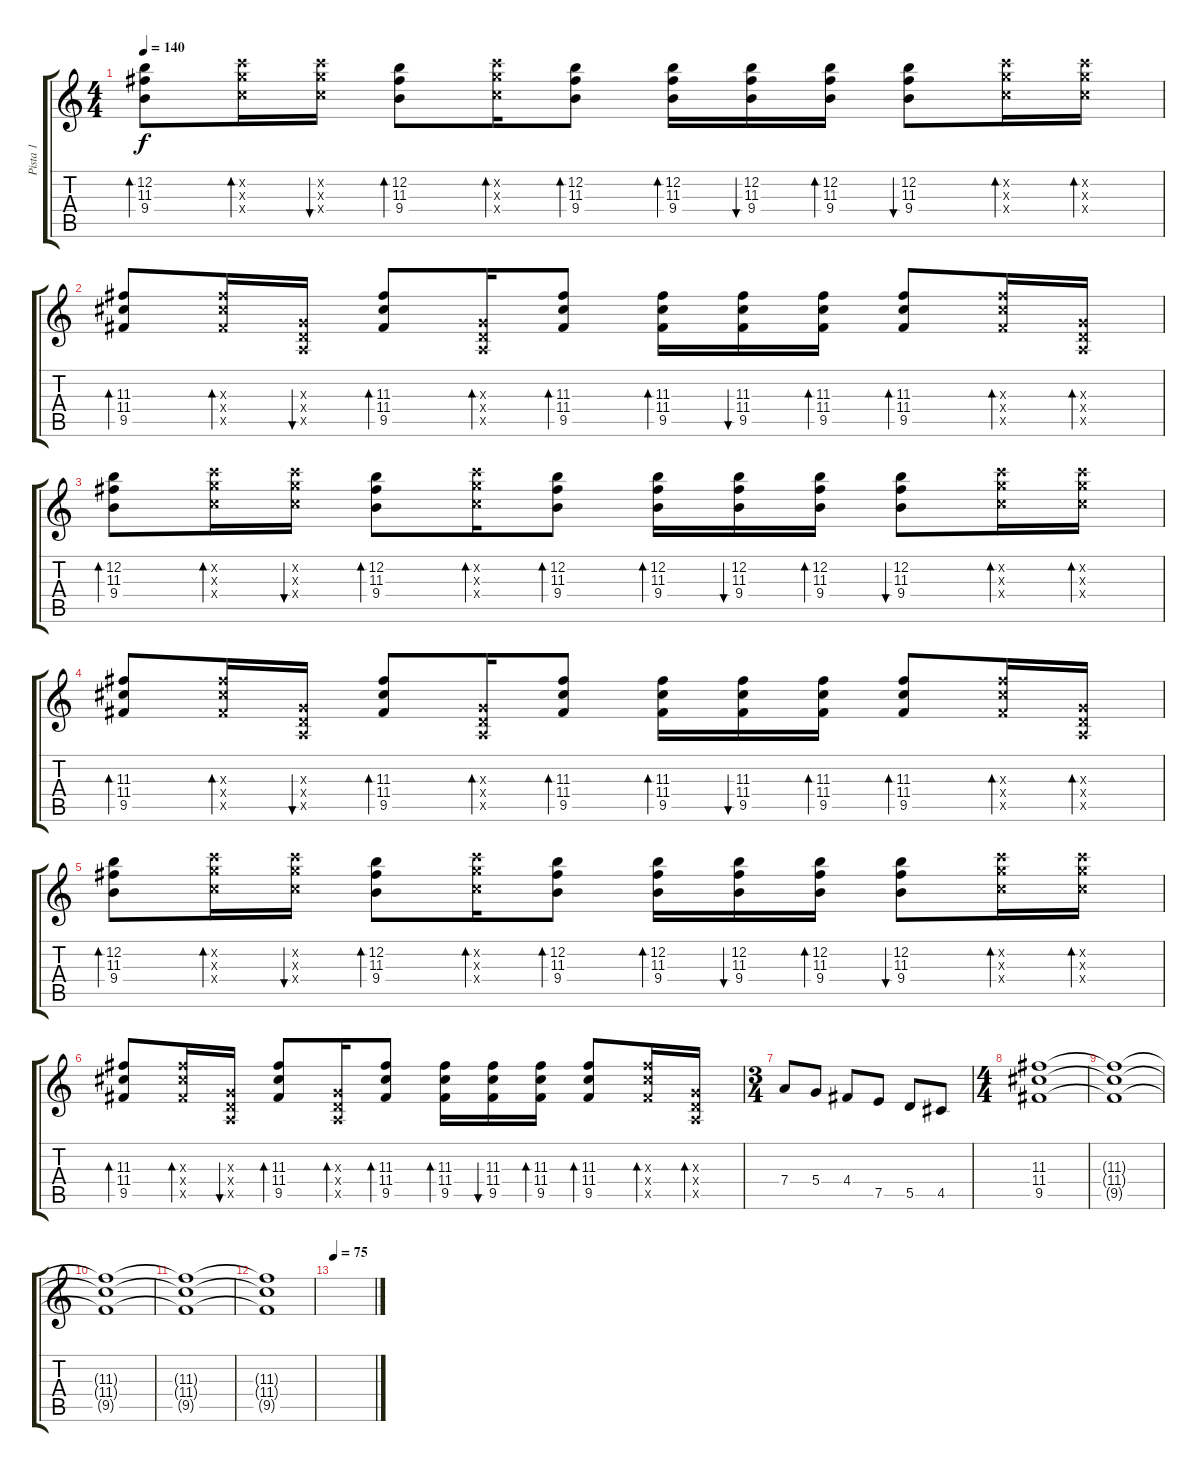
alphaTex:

\track ("Pista 1" "Pista 1") {instrument overdrivenguitar}
\staff {score tabs}
\tuning (E4 B3 G3 D3 A2 E2) {hide}
\ts (4 4)
\tempo 140
\clef g2
\ks c
(12.2 11.3 9.4).8{bd 60 dy f} (13.2{x} 12.3{x} 10.4{x}).16{bd 60} (13.2{x} 12.3{x} 10.4{x}).16{bu 60} (12.2 11.3 9.4).8{bd 60} (13.2{x} 12.3{x} 10.4{x}).16{bd 60} (12.2 11.3 9.4).8{bd 60} (12.2 11.3 9.4).16{bd 60} (12.2 11.3 9.4).16{bu 60} (12.2 11.3 9.4).16{bd 60} (12.2 11.3 9.4).8{bu 60} (13.2{x} 12.3{x} 10.4{x}).16{bd 60} (13.2{x} 12.3{x} 10.4{x}).16{bd 60} |
(11.3 11.4 9.5).8{bd 60} (11.3{x} 11.4{x} 9.5{x}).16{bd 60} (0.3{x} 0.4{x} 0.5{x}).16{bu 60} (11.3 11.4 9.5).8{bd 60} (0.3{x} 0.4{x} 0.5{x}).16{bd 60} (11.3 11.4 9.5).8{bd 60} (11.3 11.4 9.5).16{bd 60} (11.3 11.4 9.5).16{bu 60} (11.3 11.4 9.5).16{bd 60} (11.3 11.4 9.5).8{bd 60} (11.3{x} 11.4{x} 9.5{x}).16{bd 60} (0.3{x} 0.4{x} 0.5{x}).16{bd 60} |
(12.2 11.3 9.4).8{bd 60} (13.2{x} 12.3{x} 10.4{x}).16{bd 60} (13.2{x} 12.3{x} 10.4{x}).16{bu 60} (12.2 11.3 9.4).8{bd 60} (13.2{x} 12.3{x} 10.4{x}).16{bd 60} (12.2 11.3 9.4).8{bd 60} (12.2 11.3 9.4).16{bd 60} (12.2 11.3 9.4).16{bu 60} (12.2 11.3 9.4).16{bd 60} (12.2 11.3 9.4).8{bu 60} (13.2{x} 12.3{x} 10.4{x}).16{bd 60} (13.2{x} 12.3{x} 10.4{x}).16{bd 60} |
(11.3 11.4 9.5).8{bd 60} (11.3{x} 11.4{x} 9.5{x}).16{bd 60} (0.3{x} 0.4{x} 0.5{x}).16{bu 60} (11.3 11.4 9.5).8{bd 60} (0.3{x} 0.4{x} 0.5{x}).16{bd 60} (11.3 11.4 9.5).8{bd 60} (11.3 11.4 9.5).16{bd 60} (11.3 11.4 9.5).16{bu 60} (11.3 11.4 9.5).16{bd 60} (11.3 11.4 9.5).8{bd 60} (11.3{x} 11.4{x} 9.5{x}).16{bd 60} (0.3{x} 0.4{x} 0.5{x}).16{bd 60} |
(12.2 11.3 9.4).8{bd 60} (13.2{x} 12.3{x} 10.4{x}).16{bd 60} (13.2{x} 12.3{x} 10.4{x}).16{bu 60} (12.2 11.3 9.4).8{bd 60} (13.2{x} 12.3{x} 10.4{x}).16{bd 60} (12.2 11.3 9.4).8{bd 60} (12.2 11.3 9.4).16{bd 60} (12.2 11.3 9.4).16{bu 60} (12.2 11.3 9.4).16{bd 60} (12.2 11.3 9.4).8{bu 60} (13.2{x} 12.3{x} 10.4{x}).16{bd 60} (13.2{x} 12.3{x} 10.4{x}).16{bd 60} |
(11.3 11.4 9.5).8{bd 60} (11.3{x} 11.4{x} 9.5{x}).16{bd 60} (0.3{x} 0.4{x} 0.5{x}).16{bu 60} (11.3 11.4 9.5).8{bd 60} (0.3{x} 0.4{x} 0.5{x}).16{bd 60} (11.3 11.4 9.5).8{bd 60} (11.3 11.4 9.5).16{bd 60} (11.3 11.4 9.5).16{bu 60} (11.3 11.4 9.5).16{bd 60} (11.3 11.4 9.5).8{bd 60} (11.3{x} 11.4{x} 9.5{x}).16{bd 60} (0.3{x} 0.4{x} 0.5{x}).16{bd 60} |
\ts (3 4)
7.4.8 5.4.8 4.4.8 7.5.8 5.5.8 4.5.8 |
\ts (4 4)
(11.3 11.4 9.5).1 |
(11.3{t} 11.4{t} 9.5{t}).1 |
(11.3{t} 11.4{t} 9.5{t}).1 |
(11.3{t} 11.4{t} 9.5{t}).1 |
(11.3{t} 11.4{t} 9.5{t}).1 |
\tempo 75
